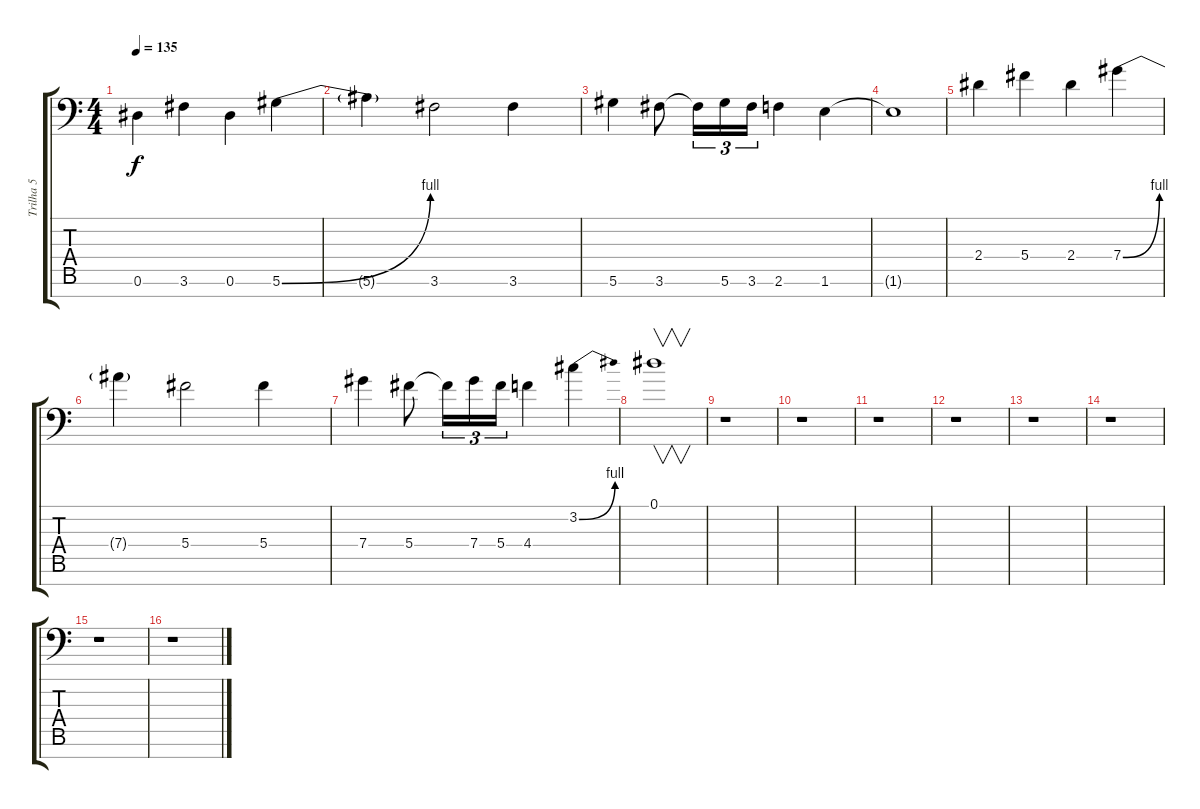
\track ("Trilha 5" "Trilha 5") {instrument acousticguitarsteel}
\staff {score tabs}
\tuning (Eb4 Bb3 Gb3 Db3 Ab2 Eb2 Bb1) {hide}
\ts (4 4)
\tempo 135
\clef f4
\ks c
0.6.4{dy f volume 14 instrument distortionguitar} 3.6.4 0.6.4 5.6{be (bend 0 0 60 4)}.4 |
5.6{t}.4 3.6.2 3.6.4 |
5.6.4 3.6.8 3.6{t}.16{tu (3 2)} 5.6.16{tu (3 2)} 3.6.16{tu (3 2)} 2.6.4 1.6.4 |
1.6{t}.1 |
2.4.4 5.4.4 2.4.4 7.4{be (bend 0 0 60 4)}.4 |
7.4{t}.4 5.4.2 5.4.4 |
7.4.4 5.4.8 5.4{t}.16{tu (3 2)} 7.4.16{tu (3 2)} 5.4.16{tu (3 2)} 4.4.4 3.2{be (bend 0 0 60 4)}.4 |
0.1.1{v} |
r.1 |
r.1 |
r.1 |
r.1 |
r.1 |
r.1 |
r.1 |
r.1
